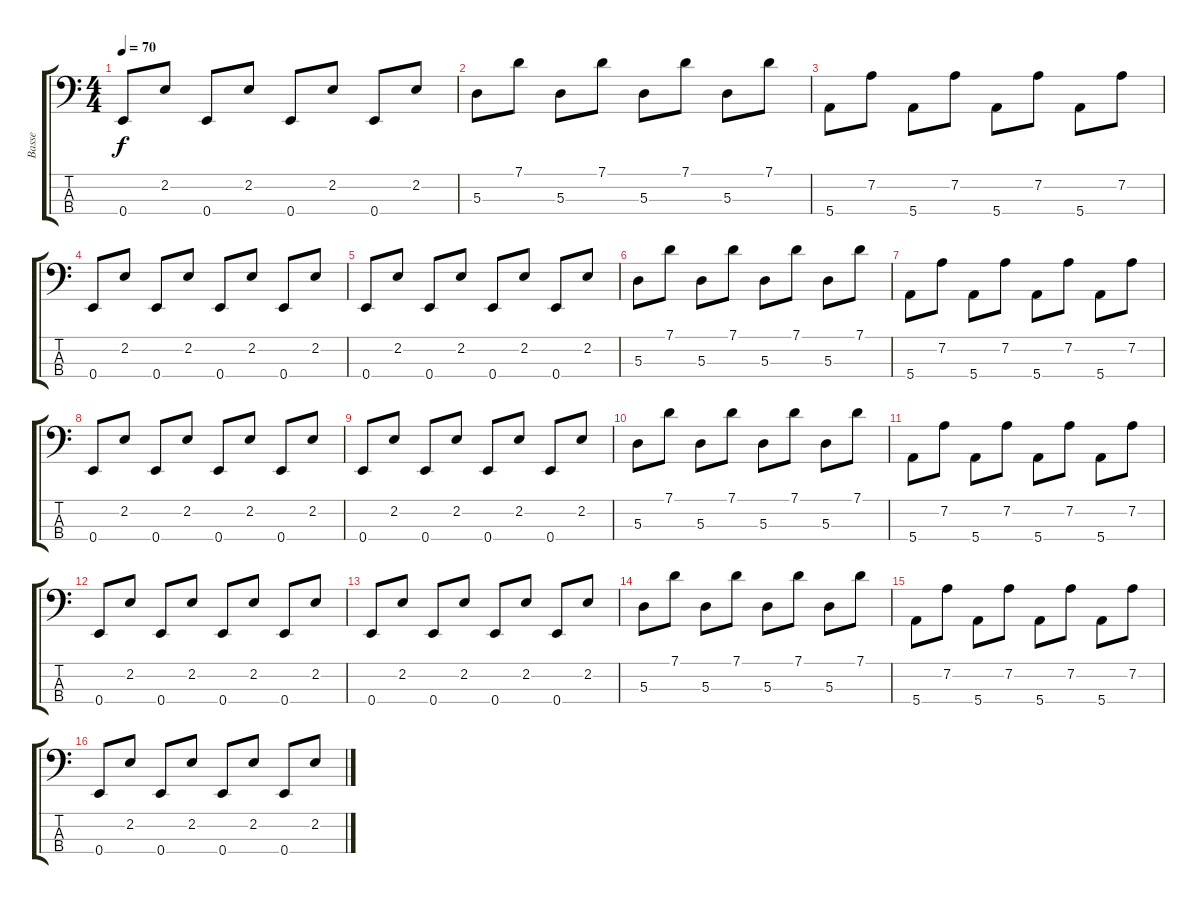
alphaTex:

\track ("Basse" "Basse") {instrument electricbassfinger}
\staff {score tabs}
\tuning (G2 D2 A1 E1) {hide}
\ts (4 4)
\tempo 70
\clef f4
\ks c
0.4.8{dy f instrument electricbassfinger} 2.2.8 0.4.8 2.2.8 0.4.8 2.2.8 0.4.8 2.2.8 |
5.3.8 7.1.8 5.3.8 7.1.8 5.3.8 7.1.8 5.3.8 7.1.8 |
5.4.8 7.2.8 5.4.8 7.2.8 5.4.8 7.2.8 5.4.8 7.2.8 |
0.4.8 2.2.8 0.4.8 2.2.8 0.4.8 2.2.8 0.4.8 2.2.8 |
0.4.8 2.2.8 0.4.8 2.2.8 0.4.8 2.2.8 0.4.8 2.2.8 |
5.3.8 7.1.8 5.3.8 7.1.8 5.3.8 7.1.8 5.3.8 7.1.8 |
5.4.8 7.2.8 5.4.8 7.2.8 5.4.8 7.2.8 5.4.8 7.2.8 |
0.4.8 2.2.8 0.4.8 2.2.8 0.4.8 2.2.8 0.4.8 2.2.8 |
0.4.8 2.2.8 0.4.8 2.2.8 0.4.8 2.2.8 0.4.8 2.2.8 |
5.3.8 7.1.8 5.3.8 7.1.8 5.3.8 7.1.8 5.3.8 7.1.8 |
5.4.8 7.2.8 5.4.8 7.2.8 5.4.8 7.2.8 5.4.8 7.2.8 |
0.4.8 2.2.8 0.4.8 2.2.8 0.4.8 2.2.8 0.4.8 2.2.8 |
0.4.8 2.2.8 0.4.8 2.2.8 0.4.8 2.2.8 0.4.8 2.2.8 |
5.3.8 7.1.8 5.3.8 7.1.8 5.3.8 7.1.8 5.3.8 7.1.8 |
5.4.8 7.2.8 5.4.8 7.2.8 5.4.8 7.2.8 5.4.8 7.2.8 |
0.4.8 2.2.8 0.4.8 2.2.8 0.4.8 2.2.8 0.4.8 2.2.8
